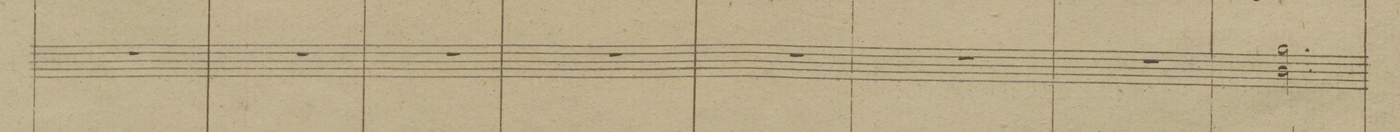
**kern	**dynam
*I"Clarinetti in B	*
*clefG2	*
*k[b-]	*
*M3/4	*
2.r	.
=49	=49
2.r	.
=50	=50
2.r	.
=51	=51
2.r	.
=52	=52
2.r	.
=53	=53
2.r	.
=54	=54
2.r	.
=55	=55
2.ff 2.a\	.
=56	=56
*-	*-
